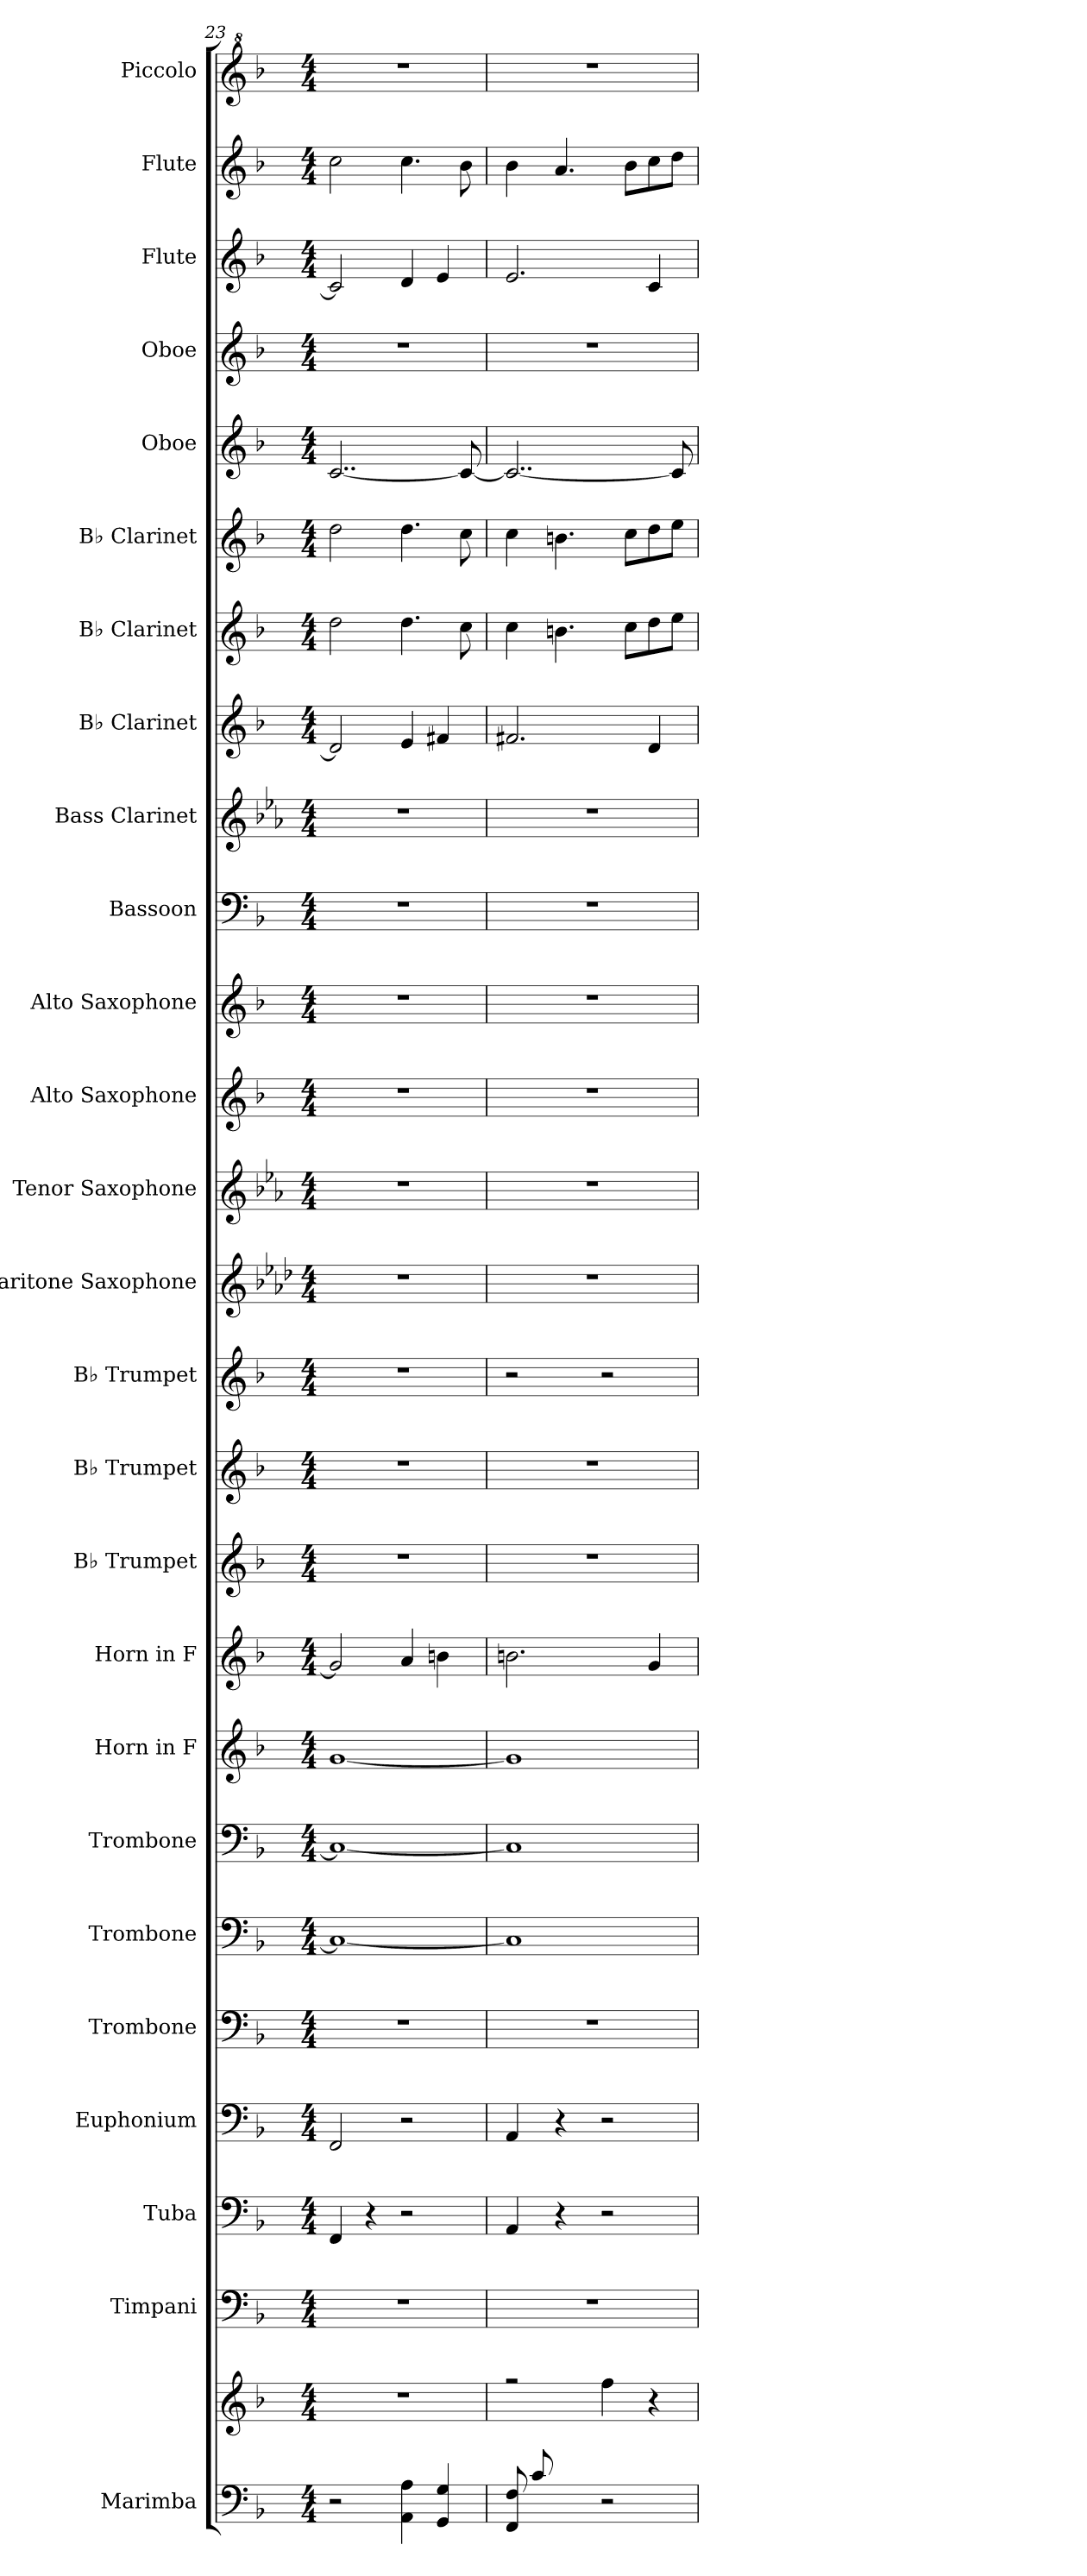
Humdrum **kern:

**kern	**kern	**kern	**kern	**kern	**kern	**kern	**kern	**kern	**kern	**kern	**kern	**kern	**kern	**kern	**kern	**kern	**kern	**kern	**kern	**kern	**kern	**kern	**kern	**kern	**kern	**kern
*part26	*part26	*part25	*part24	*part23	*part22	*part21	*part20	*part19	*part18	*part17	*part16	*part15	*part14	*part13	*part12	*part11	*part10	*part9	*part8	*part7	*part6	*part5	*part4	*part3	*part2	*part1
*staff27	*staff26	*staff25	*staff24	*staff23	*staff22	*staff21	*staff20	*staff19	*staff18	*staff17	*staff16	*staff15	*staff14	*staff13	*staff12	*staff11	*staff10	*staff9	*staff8	*staff7	*staff6	*staff5	*staff4	*staff3	*staff2	*staff1
*I"Marimba	*	*I"Timpani	*I"Tuba	*I"Euphonium	*I"Trombone	*I"Trombone	*I"Trombone	*I"Horn in F	*I"Horn in F	*I"B♭ Trumpet	*I"B♭ Trumpet	*I"B♭ Trumpet	*I"Baritone Saxophone	*I"Tenor Saxophone	*I"Alto Saxophone	*I"Alto Saxophone	*I"Bassoon	*I"Bass Clarinet	*I"B♭ Clarinet	*I"B♭ Clarinet	*I"B♭ Clarinet	*I"Oboe	*I"Oboe	*I"Flute	*I"Flute	*I"Piccolo
*I'Mrm.	*	*I'Timp.	*I'Tba.	*I'Euph.	*I'Tbn.	*I'Tbn.	*I'Tbn.	*	*	*I'B♭ Tpt.	*I'B♭ Tpt.	*I'B♭ Tpt.	*I'Bar. Sax.	*I'T. Sax.	*I'A. Sax.	*I'A. Sax.	*I'Bsn.	*I'B. Cl.	*I'B♭ Cl.	*I'B♭ Cl.	*I'B♭ Cl.	*I'Ob.	*I'Ob.	*I'Fl.	*I'Fl.	*I'Picc.
*clefF4	*clefG2	*clefF4	*clefF4	*clefF4	*clefF4	*clefF4	*clefF4	*clefG2	*clefG2	*clefG2	*clefG2	*clefG2	*clefG2	*clefG2	*clefG2	*clefG2	*clefF4	*clefG2	*clefG2	*clefG2	*clefG2	*clefG2	*clefG2	*clefG2	*clefG2	*clefG^2
*	*	*	*	*	*	*	*	*ITrd4c7	*ITrd4c7	*ITrd1c2	*ITrd1c2	*ITrd1c2	*ITrd12c21	*ITrd8c14	*ITrd5c9	*ITrd5c9	*	*ITrd8c14	*ITrd1c2	*ITrd1c2	*ITrd1c2	*	*	*	*	*ITrd-7c-12
*k[b-]	*k[b-]	*k[b-]	*k[b-]	*k[b-]	*k[b-]	*k[b-]	*k[b-]	*k[b-e-]	*k[b-e-]	*k[b-e-a-]	*k[b-e-a-]	*k[b-e-a-]	*k[b-e-a-d-]	*k[b-e-a-]	*k[b-e-a-d-]	*k[b-e-a-d-]	*k[b-]	*k[b-e-a-]	*k[b-e-a-]	*k[b-e-a-]	*k[b-e-a-]	*k[b-]	*k[b-]	*k[b-]	*k[b-]	*k[b-]
*M4/4	*M4/4	*M4/4	*M4/4	*M4/4	*M4/4	*M4/4	*M4/4	*M4/4	*M4/4	*M4/4	*M4/4	*M4/4	*M4/4	*M4/4	*M4/4	*M4/4	*M4/4	*M4/4	*M4/4	*M4/4	*M4/4	*M4/4	*M4/4	*M4/4	*M4/4	*M4/4
=23	=23	=23	=23	=23	=23	=23	=23	=23	=23	=23	=23	=23	=23	=23	=23	=23	=23	=23	=23	=23	=23	=23	=23	=23	=23	=23
2r	1r	1r	4FF/	2FF/	1r	1C_	1C_	[1c	2c/]	1r	1r	1r	1r	1r	1r	1r	1r	1r	2c/]	2cc\	2cc\	[2..c/	1r	2c/]	2cc\	1r
.	.	.	4r	.	.	.	.	.	.	.	.	.	.	.	.	.	.	.	.	.	.	.	.	.	.	.
4AA\ 4A\	.	.	2r	2r	.	.	.	.	4d/	.	.	.	.	.	.	.	.	.	4d/	4.cc\	4.cc\	.	.	4d/	4.cc\	.
4GG/ 4G/	.	.	.	.	.	.	.	.	4en\	.	.	.	.	.	.	.	.	.	4en/	.	.	.	.	4e/	.	.
.	.	.	.	.	.	.	.	.	.	.	.	.	.	.	.	.	.	.	.	8b-\	8b-\	8c/_	.	.	8b-\	.
=24	=24	=24	=24	=24	=24	=24	=24	=24	=24	=24	=24	=24	=24	=24	=24	=24	=24	=24	=24	=24	=24	=24	=24	=24	=24	=24
*	*^	*	*	*	*	*	*	*	*	*	*	*	*	*	*	*	*	*	*	*	*	*	*	*	*	*
8FF/ 8F/L	2r	4ryy	1r	4AA/	4AA/	1r	1C]	1C]	1c]	2.en\	1r	1r	2r	1r	1r	1r	1r	1r	1r	2.en/	4b-\	4b-\	2..c/_	1r	2.e/	4b-\	1r
8c/	.	.	.	.	.	.	.	.	.	.	.	.	.	.	.	.	.	.	.	.	.	.	.	.	.	.	.
4ryy	.	8f\	.	4r	4r	.	.	.	.	.	.	.	.	.	.	.	.	.	.	.	4.an\	4.an\	.	.	.	4.a/	.
.	.	8cc\J	.	.	.	.	.	.	.	.	.	.	.	.	.	.	.	.	.	.	.	.	.	.	.	.	.
2r	4ff\	2ryy	.	2r	2r	.	.	.	.	.	.	.	2r	.	.	.	.	.	.	.	.	.	.	.	.	.	.
.	.	.	.	.	.	.	.	.	.	.	.	.	.	.	.	.	.	.	.	.	8b-\L	8b-\L	.	.	.	8b-\L	.
.	4r	.	.	.	.	.	.	.	.	4c/	.	.	.	.	.	.	.	.	.	4c/	8cc\	8cc\	.	.	4c/	8cc\	.
.	.	.	.	.	.	.	.	.	.	.	.	.	.	.	.	.	.	.	.	.	8dd\J	8dd\J	8c/]	.	.	8dd\J	.
*	*v	*v	*	*	*	*	*	*	*	*	*	*	*	*	*	*	*	*	*	*	*	*	*	*	*	*	*
=	=	=	=	=	=	=	=	=	=	=	=	=	=	=	=	=	=	=	=	=	=	=	=	=	=	=
*-	*-	*-	*-	*-	*-	*-	*-	*-	*-	*-	*-	*-	*-	*-	*-	*-	*-	*-	*-	*-	*-	*-	*-	*-	*-	*-
